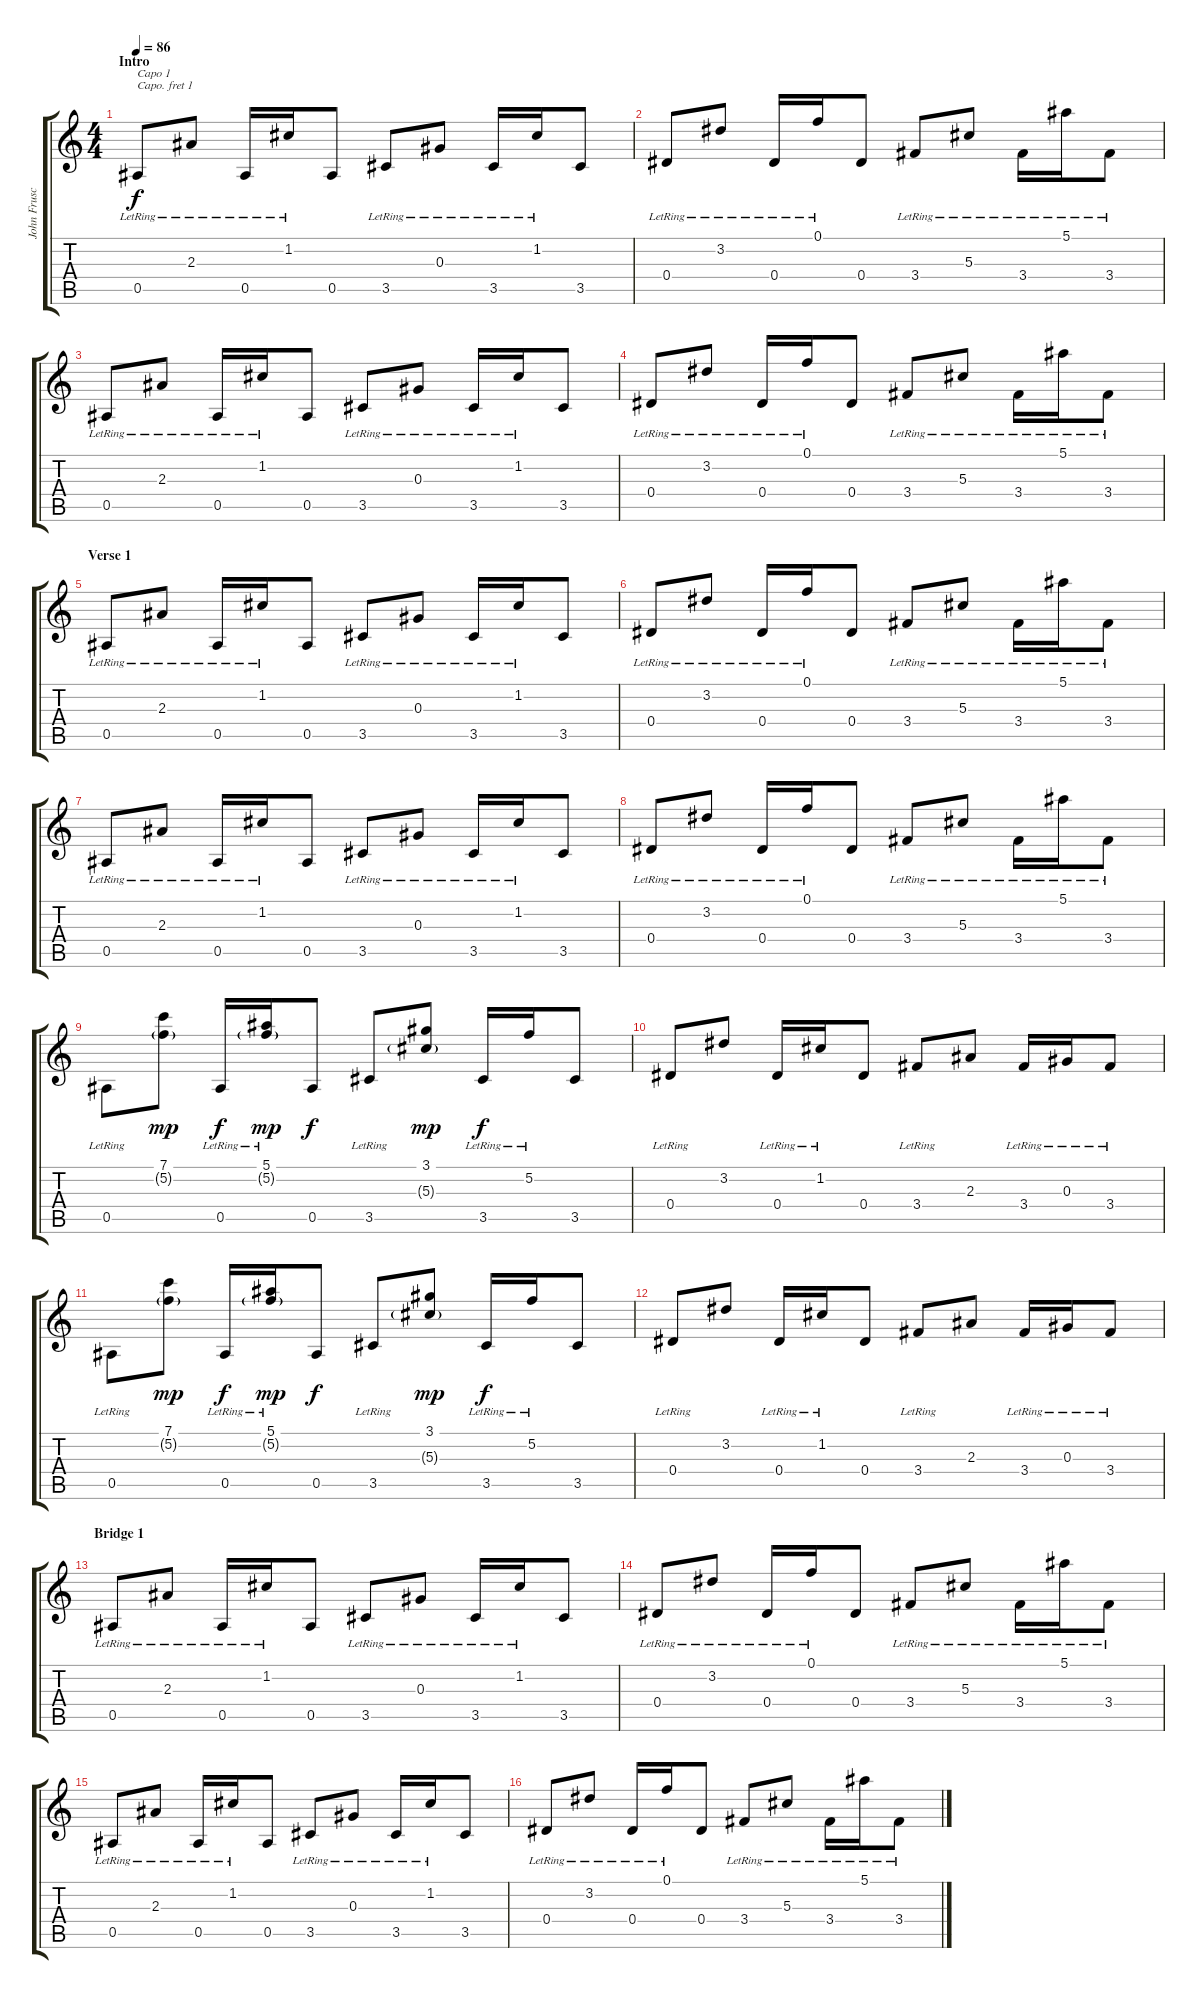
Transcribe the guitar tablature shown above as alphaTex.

\track ("John Frusciante (Guitar 1)" "John Frusc") {instrument acousticguitarnylon}
\staff {score tabs}
\capo 1
\tuning (E4 B3 G3 D3 A2 E2) {hide}
\ts (4 4)
\section ("" "Intro")
\tempo 86
\clef g2
\ks c
0.5{lr}.8{txt "Capo 1" dy f instrument acousticguitarnylon} 2.3{lr}.8 0.5{lr}.16 1.2{lr}.16 0.5.8 3.5{lr}.8 0.3{lr}.8 3.5{lr}.16 1.2{lr}.16 3.5.8 |
0.4{lr}.8 3.2{lr}.8 0.4{lr}.16 0.1{lr}.16 0.4.8 3.4{lr}.8 5.3{lr}.8 3.4{lr}.16 5.1{lr}.16 3.4{lr}.8 |
0.5{lr}.8 2.3{lr}.8 0.5{lr}.16 1.2{lr}.16 0.5.8 3.5{lr}.8 0.3{lr}.8 3.5{lr}.16 1.2{lr}.16 3.5.8 |
0.4{lr}.8 3.2{lr}.8 0.4{lr}.16 0.1{lr}.16 0.4.8 3.4{lr}.8 5.3{lr}.8 3.4{lr}.16 5.1{lr}.16 3.4{lr}.8 |
\section ("" "Verse 1")
0.5{lr}.8 2.3{lr}.8 0.5{lr}.16 1.2{lr}.16 0.5.8 3.5{lr}.8 0.3{lr}.8 3.5{lr}.16 1.2{lr}.16 3.5.8 |
0.4{lr}.8 3.2{lr}.8 0.4{lr}.16 0.1{lr}.16 0.4.8 3.4{lr}.8 5.3{lr}.8 3.4{lr}.16 5.1{lr}.16 3.4{lr}.8 |
0.5{lr}.8 2.3{lr}.8 0.5{lr}.16 1.2{lr}.16 0.5.8 3.5{lr}.8 0.3{lr}.8 3.5{lr}.16 1.2{lr}.16 3.5.8 |
0.4{lr}.8 3.2{lr}.8 0.4{lr}.16 0.1{lr}.16 0.4.8 3.4{lr}.8 5.3{lr}.8 3.4{lr}.16 5.1{lr}.16 3.4{lr}.8 |
0.5{lr}.8 (7.1 5.2{g}).8{dy mp} 0.5{lr}.16{dy f} (5.1{lr} 5.2{g lr}).16{dy mp} 0.5.8{dy f} 3.5{lr}.8 (3.1 5.3{g}).8{dy mp} 3.5{lr}.16{dy f} 5.2{lr}.16 3.5.8 |
0.4{lr}.8 3.2.8 0.4{lr}.16 1.2{lr}.16 0.4.8 3.4{lr}.8 2.3.8 3.4{lr}.16 0.3{lr}.16 3.4{lr}.8 |
0.5{lr}.8 (7.1 5.2{g}).8{dy mp} 0.5{lr}.16{dy f} (5.1{lr} 5.2{g lr}).16{dy mp} 0.5.8{dy f} 3.5{lr}.8 (3.1 5.3{g}).8{dy mp} 3.5{lr}.16{dy f} 5.2{lr}.16 3.5.8 |
0.4{lr}.8 3.2.8 0.4{lr}.16 1.2{lr}.16 0.4.8 3.4{lr}.8 2.3.8 3.4{lr}.16 0.3{lr}.16 3.4{lr}.8 |
\section ("" "Bridge 1")
0.5{lr}.8 2.3{lr}.8 0.5{lr}.16 1.2{lr}.16 0.5.8 3.5{lr}.8 0.3{lr}.8 3.5{lr}.16 1.2{lr}.16 3.5.8 |
0.4{lr}.8 3.2{lr}.8 0.4{lr}.16 0.1{lr}.16 0.4.8 3.4{lr}.8 5.3{lr}.8 3.4{lr}.16 5.1{lr}.16 3.4{lr}.8 |
0.5{lr}.8 2.3{lr}.8 0.5{lr}.16 1.2{lr}.16 0.5.8 3.5{lr}.8 0.3{lr}.8 3.5{lr}.16 1.2{lr}.16 3.5.8 |
0.4{lr}.8 3.2{lr}.8 0.4{lr}.16 0.1{lr}.16 0.4.8 3.4{lr}.8 5.3{lr}.8 3.4{lr}.16 5.1{lr}.16 3.4{lr}.8
